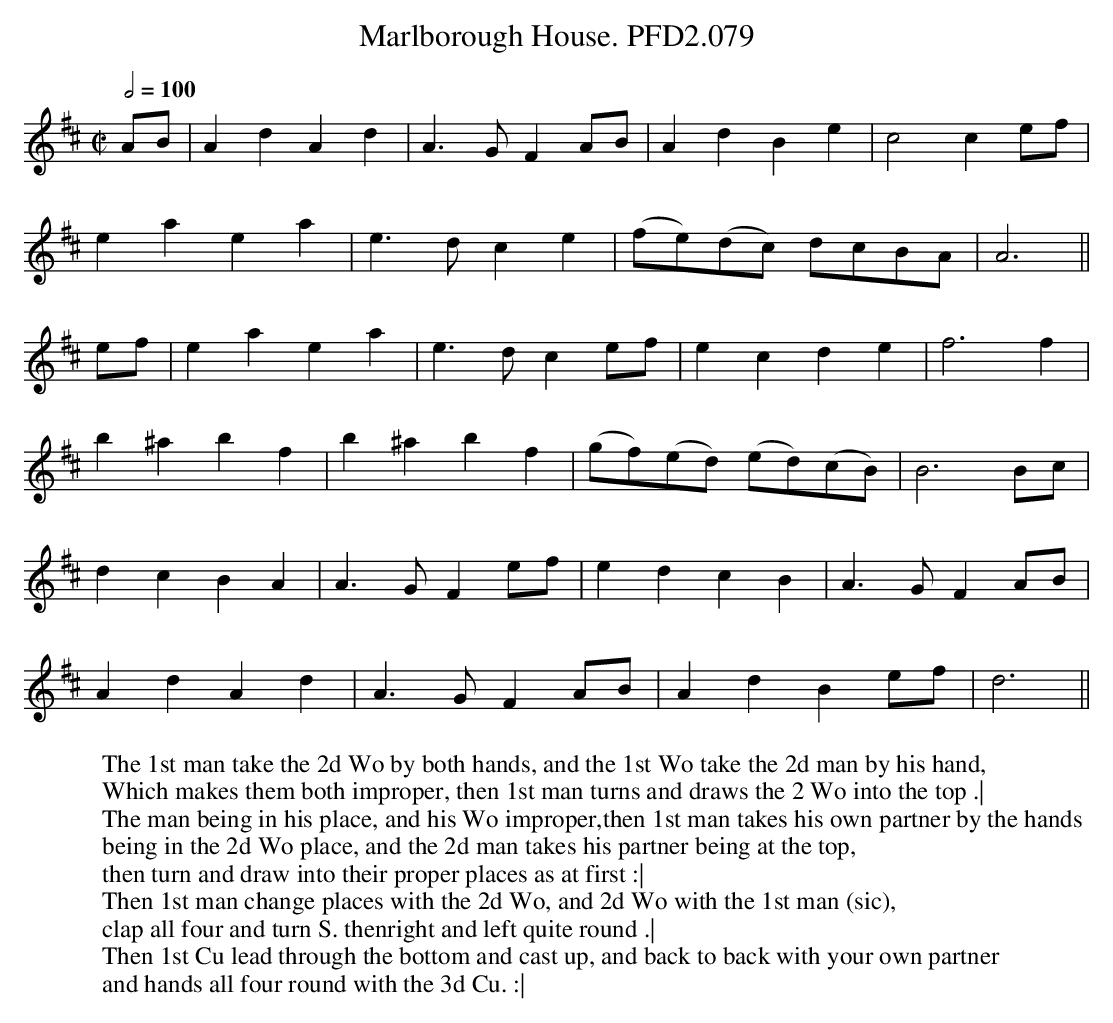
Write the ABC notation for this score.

X:1
T:Marlborough House. PFD2.079
M:C|
L:1/8
Q:1/2=100
W:The 1st man take the 2d Wo by both hands, and the 1st Wo take the 2d man by his hand,
W:Which makes them both improper, then 1st man turns and draws the 2 Wo into the top .|
W:The man being in his place, and his Wo improper,then 1st man takes his own partner by the hands
W:being in the 2d Wo place, and the 2d man takes his partner being at the top,
W:then turn and draw into their proper places as at first :|
W:Then 1st man change places with the 2d Wo, and 2d Wo with the 1st man (sic),
W:clap all four and turn S. thenright and left quite round .|
W:Then 1st Cu lead through the bottom and cast up, and back to back with your own partner
W:and hands all four round with the 3d Cu. :|
K:D
AB|A2d2 A2d2|A3G F2AB|A2d2 B2e2|c4 c2ef|
e2a2 e2a2|e3d c2e2|(fe)(dc) dcBA|A6||
ef|e2a2 e2a2|e3d c2ef|e2c2 d2e2|f6f2|
b2^a2b2f2|b2^a2b2f2|(gf)(ed) (ed)(cB)|B6Bc|
d2c2 B2A2|A3G F2ef|e2d2 c2B2|A3G F2AB|
A2d2 A2d2|A3G F2AB|A2d2 B2ef|d6||
